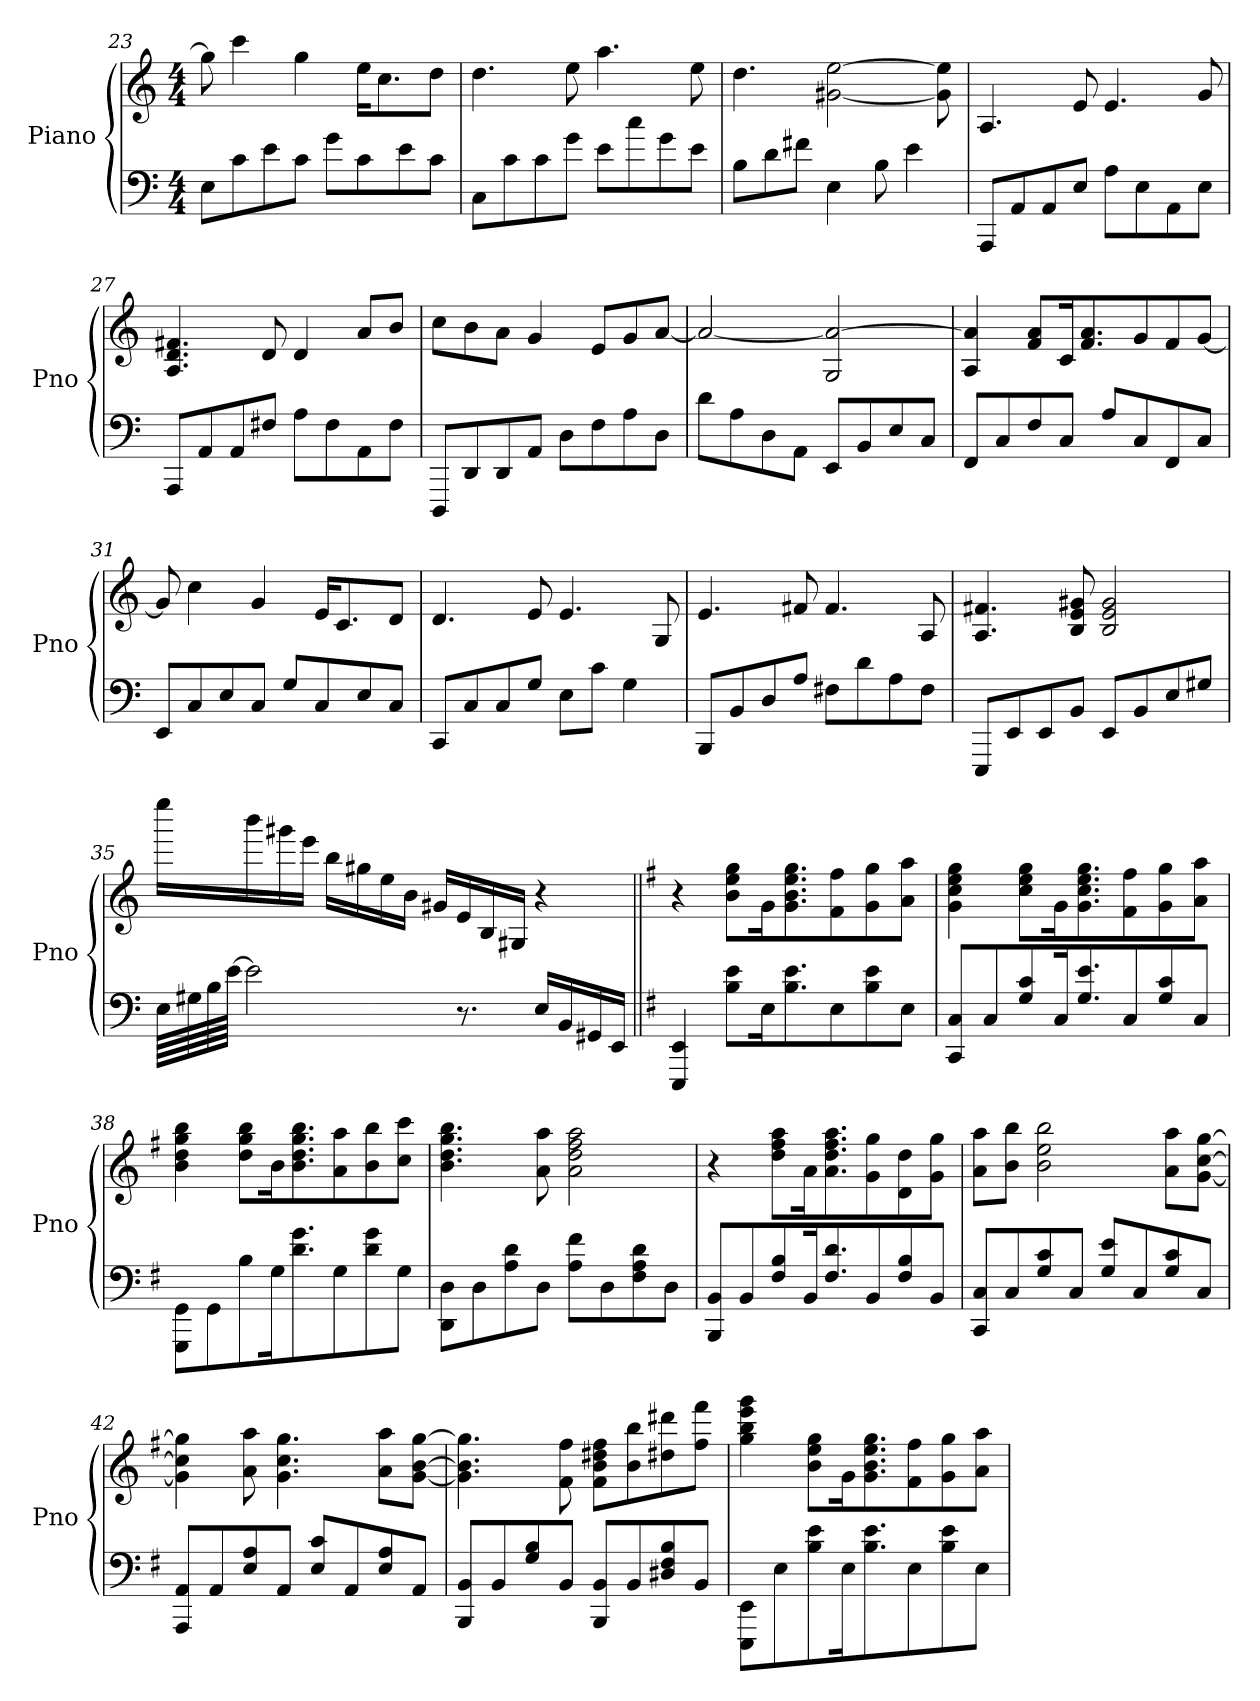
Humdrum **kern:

**kern	**kern
*part1	*part1
*staff2	*staff1
*I"Piano	*
*I'Pno	*
*clefF4	*clefG2
*k[]	*k[]
*C:	*C:
*M4/4	*M4/4
=23	=23
8E\L	8gg\]
8c\	4ccc\
8e\	.
8c\J	4gg\
8g\L	.
8c\	16ee\KL
.	8.cc\
8e\	.
8c\J	8dd\J
=24	=24
8C\L	4.dd\
8c\	.
8c\	.
8g\J	8ee\
8e\L	4.aa\
8cc\	.
8g\	.
8e\J	8ee\
=25	=25
8B\L	4.dd\
8d\	.
8f#X\J	.
4E\	[2g#X\ [2ee\
8B\	.
4e\	.
.	8g#\] 8ee\]
=26	=26
8AAA/L	4.A/
8AA/	.
8AA/	.
8E/J	8e/
8A\L	4.e/
8E\	.
8AA\	.
8E\J	8g/
!!LO:LB:g=z
=27	=27
8AAA/L	4.A/ 4.d/ 4.f#X/
8AA/	.
8AA/	.
8F#X/J	8d/
8A\L	4d/
8F#\	.
8AA\	8a/L
8F#\J	8b/J
=28	=28
8DDD/L	8cc\L
8DD/	8b\
8DD/	8a\J
8AA/J	4g/
8D\L	.
8F\	8e/L
8A\	8g/
8D\J	[8a/J
=29	=29
8d\L	2a/_
8A\	.
8D\	.
8AA\J	.
8EE/L	2G/ 2a/_
8BB/	.
8E/	.
8C/J	.
=30	=30
8FF/L	4A/ 4a/]
8C/	.
8F/	8f/ 8a/L
8C/J	16c/K
.	8.f/ 8.a/
8A/L	.
8C/	8g/
8FF/	8f/
8C/J	[8g/J
=31	=31
8EE/L	8g/]
8C/	4cc\
8E/	.
8C/J	4g/
8G/L	.
8C/	16e/KL
.	8.c/
8E/	.
8C/J	8d/J
!!LO:PB:g=z
=32	=32
8CC/L	4.d/
8C/	.
8C/	.
8G/J	8e/
8E\L	4.e/
8c\J	.
4G\	.
.	8G/
=33	=33
8BBB/L	4.e/
8BB/	.
8D/	.
8A/J	8f#X/
8F#X\L	4.f#/
8d\	.
8A\	.
8F#\J	8A/
=34	=34
8EEE/L	4.A/ 4.f#X/
8EE/	.
8EE/	.
8BB/J	8B/ 8e/ 8g#X/
8EE/L	2B/ 2e/ 2g#/
8BB/	.
8E/	.
8G#X/J	.
=35	=35
64E\LLLL	16eeee\LL
64G#X\	.
64B\	.
[64e\JJJJ	.
2e\]	16bbb\
.	16ggg#X\
.	16eee\JJ
.	16bb\LL
.	16gg#\
.	16ee\
.	16b\JJ
.	16g#X/LL
8.r	16e/
.	16B/
.	16G#X/JJ
16E/LL	4r
16BB/	.
16GG#X/	.
16EE/JJ	.
!!LO:LB:g=z
=36||	=36||
*k[f#]	*k[f#]
*G:	*G:
4EEE/ 4EE/	4r
8B\ 8e\L	8b\ 8ee\ 8gg\L
16E\K	16g\K
8.B\ 8.e\	8.g\ 8.b\ 8.ee\ 8.gg\
8E\	8f#\ 8ff#\
8B\ 8e\	8g\ 8gg\
8E\J	8a\ 8aa\J
=37	=37
8CC/ 8C/L	4g\ 4cc\ 4ee\ 4gg\
8C/	.
8G/ 8c/	8cc\ 8ee\ 8gg\L
16C/K	16g\K
8.G/ 8.e/	8.g\ 8.cc\ 8.ee\ 8.gg\
8C/	8f#\ 8ff#\
8G/ 8c/	8g\ 8gg\
8C/J	8a\ 8aa\J
=38	=38
8GGG\ 8GG\L	4b\ 4dd\ 4gg\ 4bb\
8GG\	.
8B\	8dd\ 8gg\ 8bb\L
16G\K	16b\K
8.d\ 8.g\	8.b\ 8.dd\ 8.gg\ 8.bb\
8G\	8a\ 8aa\
8d\ 8g\	8b\ 8bb\
8G\J	8cc\ 8ccc\J
=39	=39
8DD\ 8D\L	4.b\ 4.dd\ 4.gg\ 4.bb\
8D\	.
8A\ 8d\	.
8D\J	8a\ 8aa\
8A\ 8f#\L	2a\ 2dd\ 2ff#\ 2aa\
8D\	.
8F#\ 8A\ 8d\	.
8D\J	.
=40	=40
8BBB/ 8BB/L	4r
8BB/	.
8F#/ 8B/	8dd\ 8ff#\ 8aa\L
16BB/K	16a\K
8.F#/ 8.d/	8.a\ 8.dd\ 8.ff#\ 8.aa\
8BB/	8g\ 8gg\
8F#/ 8B/	8d\ 8dd\
8BB/J	8g\ 8gg\J
!!LO:LB:g=z
=41	=41
8CC/ 8C/L	8a\ 8aa\L
8C/	8b\ 8bb\J
8G/ 8c/	2b\ 2ee\ 2bb\
8C/J	.
8G/ 8e/L	.
8C/	.
8G/ 8c/	8a\ 8aa\L
8C/J	[8g\ [8cc\ [8gg\J
=42	=42
8AAA/ 8AA/L	4g\] 4cc\] 4gg\]
8AA/	.
8E/ 8A/	8a\ 8aa\
8AA/J	4.g\ 4.cc\ 4.gg\
8E/ 8c/L	.
8AA/	.
8E/ 8A/	8a\ 8aa\L
8AA/J	[8g\ [8b\ [8gg\J
=43	=43
8BBB/ 8BB/L	4.g\] 4.b\] 4.gg\]
8BB/	.
8G/ 8B/	.
8BB/J	8f#\ 8ff#\
8BBB/ 8BB/L	8f#\ 8b\ 8dd#X\ 8ff#\L
8BB/	8b\ 8bb\
8D#X/ 8F#/ 8B/	8dd#X\ 8ddd#X\
8BB/J	8ff#\ 8fff#\J
=44	=44
8EEE\ 8EE\L	4gg\ 4bb\ 4eee\ 4ggg\
8E\	.
8B\ 8e\	8b\ 8ee\ 8gg\L
16E\K	16g\K
8.B\ 8.e\	8.g\ 8.b\ 8.ee\ 8.gg\
8E\	8f#\ 8ff#\
8B\ 8e\	8g\ 8gg\
8E\J	8a\ 8aa\J
=	=
*-	*-
